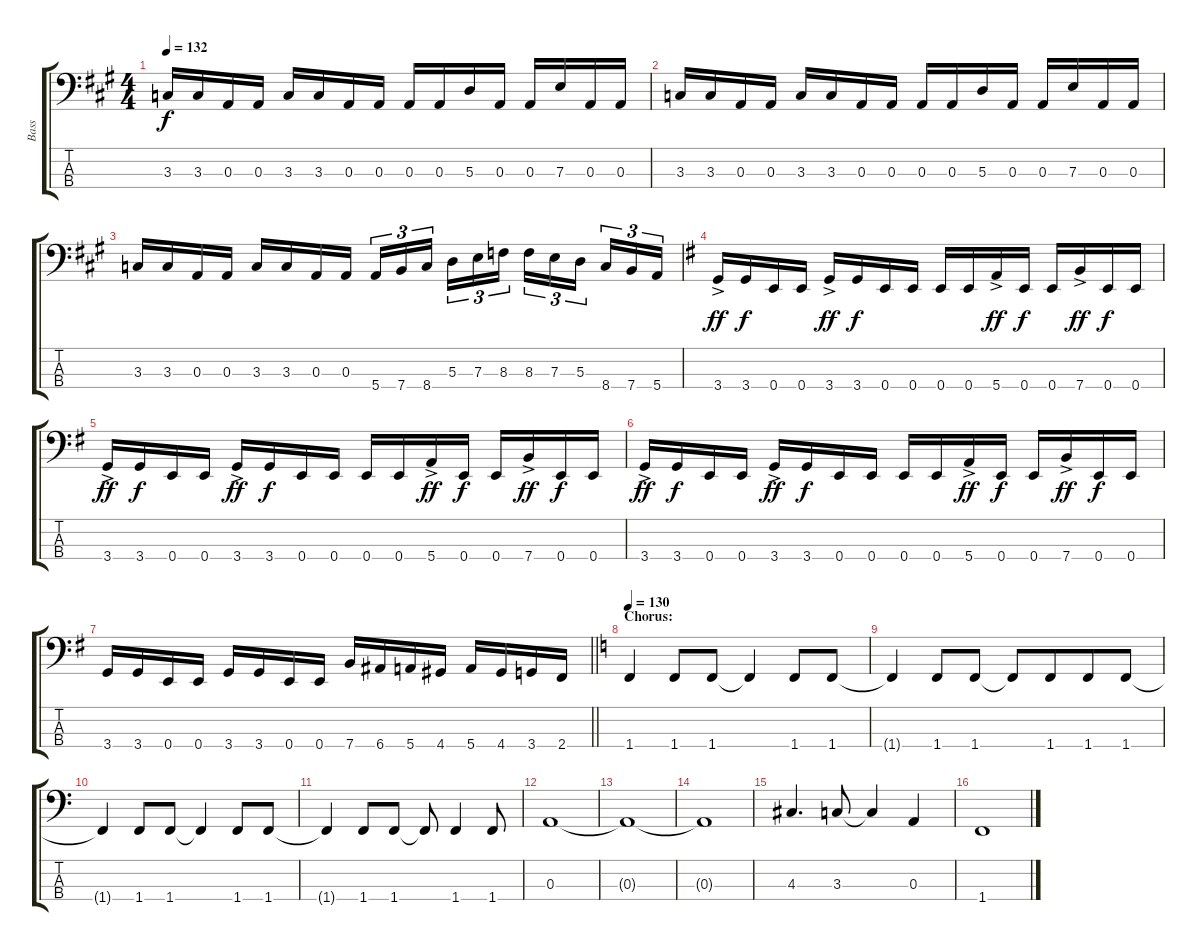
\track ("Bass" "Bass") {instrument electricbassfinger}
\staff {score tabs}
\tuning (G2 D2 A1 E1) {hide}
\ts (4 4)
\tempo 132
\clef f4
\ks a
3.3.16{dy f} 3.3.16 0.3.16 0.3.16 3.3.16 3.3.16 0.3.16 0.3.16 0.3.16 0.3.16 5.3.16 0.3.16 0.3.16 7.3.16 0.3.16 0.3.16 |
3.3.16 3.3.16 0.3.16 0.3.16 3.3.16 3.3.16 0.3.16 0.3.16 0.3.16 0.3.16 5.3.16 0.3.16 0.3.16 7.3.16 0.3.16 0.3.16 |
3.3.16 3.3.16 0.3.16 0.3.16 3.3.16 3.3.16 0.3.16 0.3.16 5.4.16{tu (3 2)} 7.4.16{tu (3 2)} 8.4.16{tu (3 2) beam splitsecondary} 5.3.16{tu (3 2)} 7.3.16{tu (3 2)} 8.3.16{tu (3 2)} 8.3.16{tu (3 2)} 7.3.16{tu (3 2)} 5.3.16{tu (3 2) beam splitsecondary} 8.4.16{tu (3 2)} 7.4.16{tu (3 2)} 5.4.16{tu (3 2)} |
\ks g
3.4{ac}.16{dy ff} 3.4.16{dy f} 0.4.16 0.4.16 3.4{ac}.16{dy ff} 3.4.16{dy f} 0.4.16 0.4.16 0.4.16 0.4.16 5.4{ac}.16{dy ff} 0.4.16{dy f} 0.4.16 7.4{ac}.16{dy ff} 0.4.16{dy f} 0.4.16 |
3.4{ac}.16{dy ff} 3.4.16{dy f} 0.4.16 0.4.16 3.4{ac}.16{dy ff} 3.4.16{dy f} 0.4.16 0.4.16 0.4.16 0.4.16 5.4{ac}.16{dy ff} 0.4.16{dy f} 0.4.16 7.4{ac}.16{dy ff} 0.4.16{dy f} 0.4.16 |
3.4{ac}.16{dy ff} 3.4.16{dy f} 0.4.16 0.4.16 3.4{ac}.16{dy ff} 3.4.16{dy f} 0.4.16 0.4.16 0.4.16 0.4.16 5.4{ac}.16{dy ff} 0.4.16{dy f} 0.4.16 7.4{ac}.16{dy ff} 0.4.16{dy f} 0.4.16 |
\barLineRight lightlight
3.4.16 3.4.16 0.4.16 0.4.16 3.4.16 3.4.16 0.4.16 0.4.16 7.4.16 6.4.16 5.4.16 4.4.16 5.4.16 4.4.16 3.4.16 2.4.16 |
\section ("" "Chorus:")
\tempo 130
\ks c
1.4.4 1.4.8 1.4.8 1.4{t}.4 1.4.8 1.4.8 |
1.4{t}.4 1.4.8 1.4.8 1.4{t}.8 1.4.8{beam merge} 1.4.8 1.4.8 |
1.4{t}.4 1.4.8 1.4.8 1.4{t}.4 1.4.8 1.4.8 |
1.4{t}.4 1.4.8 1.4.8 1.4{t}.8 1.4.4 1.4.8 |
0.3.1 |
0.3{t}.1 |
0.3{t}.1 |
4.3.4{d} 3.3.8 3.3{t}.4 0.3.4 |
1.4.1
